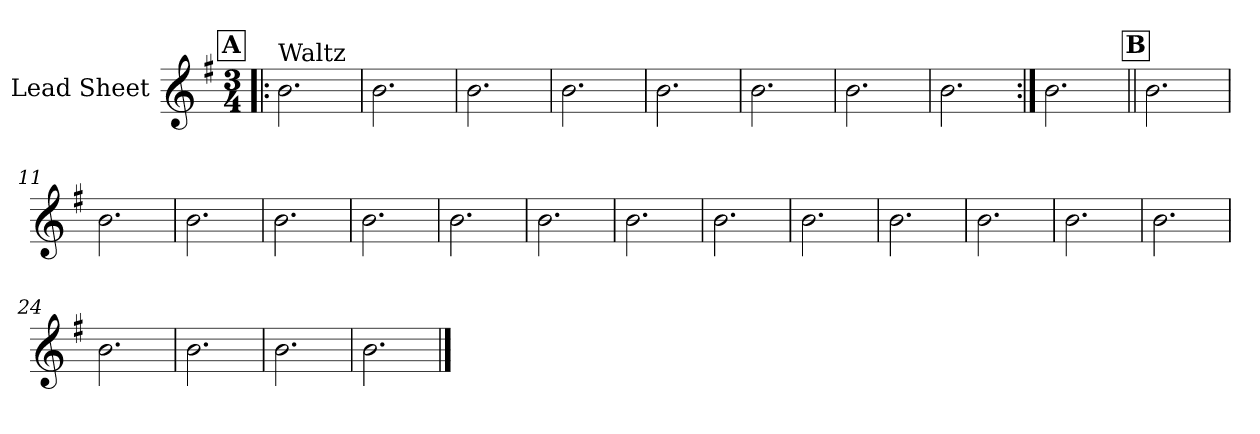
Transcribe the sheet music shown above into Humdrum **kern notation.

**kern
*part1
*staff1
*I"Lead Sheet
*clefG2
*k[f#]
*G:
*M3/4
!!LO:REH:place=s1:a:fs=14:t=A
=1!|:
!LO:TX:a:t=Waltz
2.b\
=2
2.b\
=3
2.b\
=4
2.b\
!!LO:LB:g=z
=5
2.b\
=6
2.b\
=7
2.b\
=8
2.b\
!!LO:LB:g=z
=9:|!
2.b\
!!LO:LB:g=z
!!LO:REH:place=s1:a:fs=14:t=B
=10||
2.b\
=11
2.b\
=12
2.b\
=13
2.b\
!!LO:LB:g=z
=14
2.b\
=15
2.b\
=16
2.b\
=17
2.b\
!!LO:LB:g=z
=18
2.b\
=19
2.b\
=20
2.b\
=21
2.b\
!!LO:LB:g=z
=22
2.b\
=23
2.b\
=24
2.b\
=25
2.b\
!!LO:LB:g=z
=26
2.b\
=27
2.b\
==
*-
